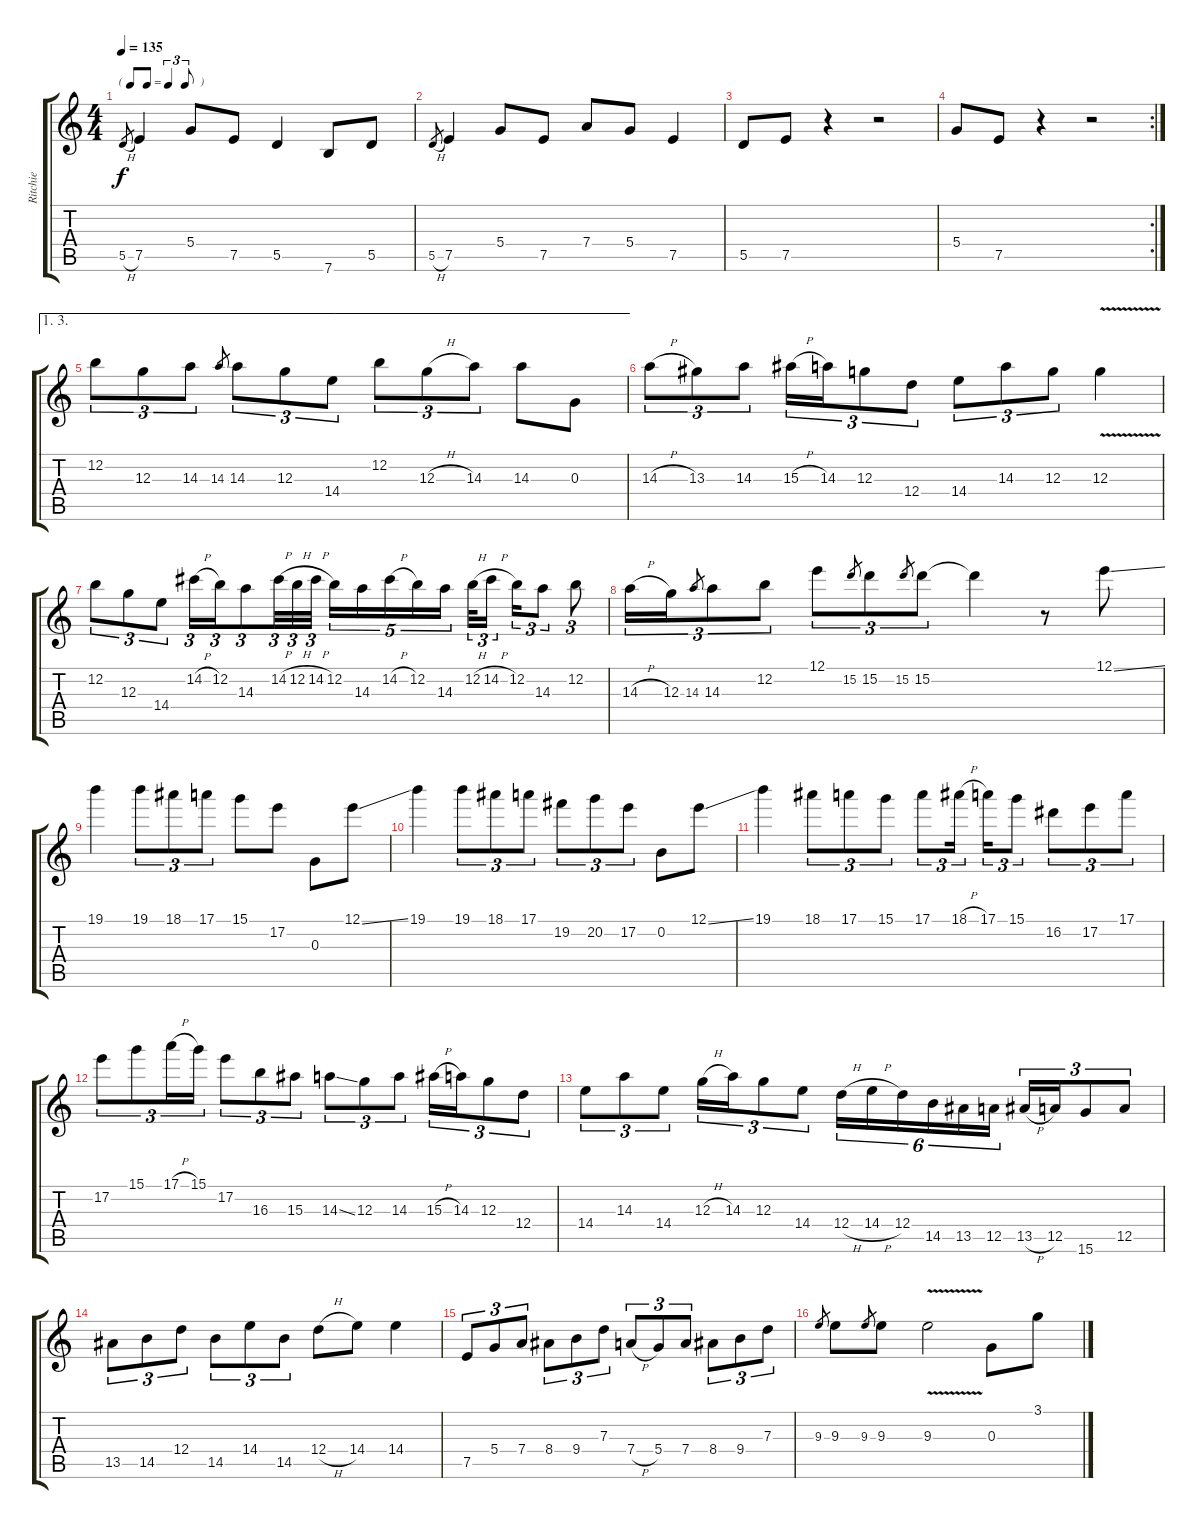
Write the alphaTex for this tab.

\track ("Ritchie" "Ritchie") {instrument overdrivenguitar}
\staff {score tabs}
\tuning (E4 B3 G3 D3 A2 E2) {hide}
\ts (4 4)
\tf triplet8th
\tempo 135
\clef g2
\ks c
5.5{h}.8{gr dy f} 7.5.4 5.4.8 7.5.8 5.5.4 7.6.8 5.5.8 |
5.5{h}.8{gr} 7.5.4 5.4.8 7.5.8 7.4.8 5.4.8 7.5.4 |
5.5.8 7.5.8 r.4 r.2 |
\rc 2
5.4.8 7.5.8 r.4 r.2 |
\ae (1 3)
12.2.8{tu (3 2)} 12.3.8{tu (3 2)} 14.3.8{tu (3 2)} 14.3.8{gr} 14.3.8{tu (3 2)} 12.3.8{tu (3 2)} 14.4.8{tu (3 2)} 12.2.8{tu (3 2)} 12.3{h}.8{tu (3 2)} 14.3.8{tu (3 2)} 14.3.8 0.3.8 |
14.3{h}.8{tu (3 2)} 13.3.8{tu (3 2)} 14.3.8{tu (3 2)} 15.3{h}.16{tu (3 2)} 14.3.16{tu (3 2)} 12.3.8{tu (3 2)} 12.4.8{tu (3 2)} 14.4.8{tu (3 2)} 14.3.8{tu (3 2)} 12.3.8{tu (3 2)} 12.3{v}.4 |
12.2.8{tu (3 2)} 12.3.8{tu (3 2)} 14.4.8{tu (3 2)} 14.2{h}.16{tu (3 2)} 12.2.16{tu (3 2)} 14.3.8{tu (3 2)} 14.2{h}.32{tu (3 2)} 12.2{h}.32{tu (3 2)} 14.2{h}.32{tu (3 2)} 12.2.16{tu (5 4)} 14.3.16{tu (5 4)} 14.2{h}.16{tu (5 4)} 12.2.16{tu (5 4)} 14.3.16{tu (5 4)} 12.2{h}.32{tu (3 2)} 14.2{h}.16{tu (3 2)} 12.2.16{tu (3 2)} 14.3.8{tu (3 2)} 12.2.8{tu (3 2)} |
14.3{h}.16{tu (3 2)} 12.3.16{tu (3 2)} 14.3.8{gr} 14.3.8{tu (3 2)} 12.2.8{tu (3 2)} 12.1.8{tu (3 2)} 15.2.8{gr} 15.2.8{tu (3 2)} 15.2.8{gr} 15.2.8{tu (3 2)} 15.2{t}.4 r.8 12.1{ss}.8 |
19.1.4 19.1.8{tu (3 2)} 18.1.8{tu (3 2)} 17.1.8{tu (3 2)} 15.1.8 17.2.8 0.3.8 12.1{ss}.8 |
19.1.4 19.1.8{tu (3 2)} 18.1.8{tu (3 2)} 17.1.8{tu (3 2)} 19.2.8{tu (3 2)} 20.2.8{tu (3 2)} 17.2.8{tu (3 2)} 0.2.8 12.1{ss}.8 |
19.1.4 18.1.8{tu (3 2)} 17.1.8{tu (3 2)} 15.1.8{tu (3 2)} 17.1.8{tu (3 2)} 18.1{h}.16{tu (3 2)} 17.1.16{tu (3 2)} 15.1.8{tu (3 2)} 16.2.8{tu (3 2)} 17.2.8{tu (3 2)} 17.1.8{tu (3 2)} |
17.2.8{tu (3 2)} 15.1.8{tu (3 2)} 17.1{h}.16{tu (3 2)} 15.1.16{tu (3 2)} 17.2.8{tu (3 2)} 16.3.8{tu (3 2)} 15.3.8{tu (3 2)} 14.3{ss}.8{tu (3 2)} 12.3.8{tu (3 2)} 14.3.8{tu (3 2)} 15.3{h}.16{tu (3 2)} 14.3.16{tu (3 2)} 12.3.8{tu (3 2)} 12.4.8{tu (3 2)} |
14.4.8{tu (3 2)} 14.3.8{tu (3 2)} 14.4.8{tu (3 2)} 12.3{h}.16{tu (3 2)} 14.3.16{tu (3 2)} 12.3.8{tu (3 2)} 14.4.8{tu (3 2)} 12.4{h}.16{tu (6 4)} 14.4{h}.16{tu (6 4)} 12.4.16{tu (6 4)} 14.5.16{tu (6 4)} 13.5.16{tu (6 4)} 12.5.16{tu (6 4)} 13.5{h}.16{tu (3 2)} 12.5.16{tu (3 2)} 15.6.8{tu (3 2)} 12.5.8{tu (3 2)} |
13.5.8{tu (3 2)} 14.5.8{tu (3 2)} 12.4.8{tu (3 2)} 14.5.8{tu (3 2)} 14.4.8{tu (3 2)} 14.5.8{tu (3 2)} 12.4{h}.8 14.4.8 14.4.4 |
7.5.8{tu (3 2)} 5.4.8{tu (3 2)} 7.4.8{tu (3 2)} 8.4.8{tu (3 2)} 9.4.8{tu (3 2)} 7.3.8{tu (3 2)} 7.4{h}.8{tu (3 2)} 5.4.8{tu (3 2)} 7.4.8{tu (3 2)} 8.4.8{tu (3 2)} 9.4.8{tu (3 2)} 7.3.8{tu (3 2)} |
9.3.8{gr} 9.3.8 9.3.8{gr} 9.3.8 9.3{v}.2 0.3.8 3.1{ss}.8
